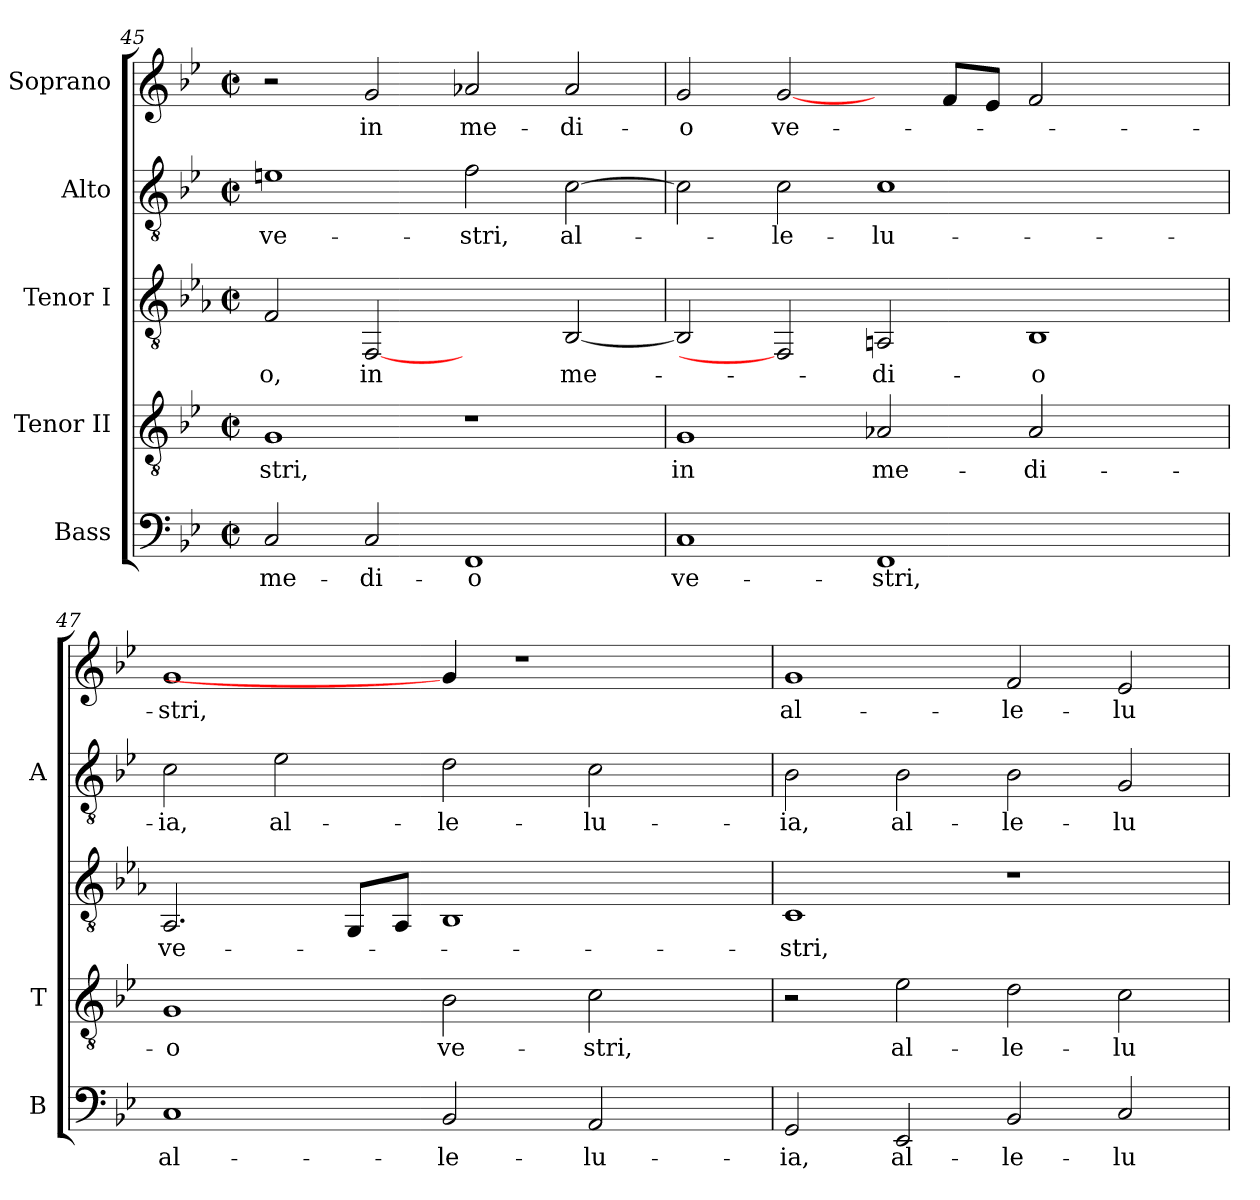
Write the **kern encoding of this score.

**kern	**text	**kern	**text	**kern	**text	**kern	**text	**kern	**text
*part5	*part5	*part4	*part4	*part3	*part3	*part2	*part2	*part1	*part1
*staff5	*staff5	*staff4	*staff4	*staff3	*staff3	*staff2	*staff2	*staff1	*staff1
*I"Bass	*	*I"Tenor II	*	*I"Tenor I	*	*I"Alto	*	*I"Soprano	*
*I'B	*	*I'T	*	*	*	*I'A	*	*	*
!!LO:LB:g=z
*clefF4	*	*clefGv2	*	*clefGv2	*	*clefGv2	*	*clefG2	*
*	*	*	*	*ITrd-4c-7	*	*	*	*	*
*k[b-e-]	*	*k[b-e-]	*	*k[b-e-]	*	*k[b-e-]	*	*k[b-e-]	*
*B-:	*	*B-:	*	*B-:	*	*B-:	*	*B-:	*
*M2/2	*	*M2/2	*	*M2/2	*	*M2/2	*	*M2/2	*
*met(c|)	*	*met(c|)	*	*met(c|)	*	*met(c|)	*	*met(c|)	*
=45	=45	=45	=45	=45	=45	=45	=45	=45	=45
!	!LO:LY:b:color=#000000	!	!	!	!	!	!	!	!
!	!	!	!LO:LY:b:color=#000000	!	!	!	!	!	!
!	!	!	!	!	!LO:LY:b:color=#000000	!	!	!	!
!	!	!	!	!	!	!	!LO:LY:b:color=#000000	!	!
2Ci/	me-	1Gi	-stri,	2ci/	-o,	1eni	ve-	2r	.
!	!LO:LY:b:color=#000000	!	!	!	!	!	!	!	!
!	!	!	!	!	!LO:LY:b:color=#000000	!	!	!	!
!	!	!	!	!	!	!	!	!	!LO:LY:b:color=#000000
2Ci/	-di-	.	.	[2Ci	in	.	.	2gi/	in
!	!LO:LY:b:color=#000000	!	!	!	!	!	!	!	!
!	!	!	!	!	!	!	!LO:LY:b:color=#000000	!	!
!	!	!	!	!	!	!	!	!	!LO:LY:b:color=#000000
1FFi	-o	1r	.	2ryy	.	2fi\	-stri,	2a-Xi/	me-
!	!	!	!	!	!LO:LY:b:color=#000000	!	!	!	!
!	!	!	!	!	!	!	!LO:LY:b:color=#000000	!	!
!	!	!	!	!	!	!	!	!	!LO:LY:b:color=#000000
.	.	.	.	[<2Fi/	me-	[>2ci\	al-	2a-i/	-di-
=46	=46	=46	=46	=46	=46	=46	=46	=46	=46
!	!LO:LY:b:color=#000000	!	!	!	!	!	!	!	!
!	!	!	!LO:LY:b:color=#000000	!	!	!	!	!	!
!	!	!	!	!	!	!	!	!	!LO:LY:b:color=#000000
1Ci	ve-	1Gi	in	2Fi/]	.	2ci\]	.	2gi/	-o
!	!	!	!	!	!	!	!LO:LY:b:color=#000000	!	!
!	!	!	!	!	!	!	!	!	!LO:LY:b:color=#000000
.	.	.	.	2Ci]	.	2ci\	-le-	[2gi/	ve-
!	!LO:LY:b:color=#000000	!	!	!	!	!	!	!	!
!	!	!	!LO:LY:b:color=#000000	!	!	!	!	!	!
!	!	!	!	!	!LO:LY:b:color=#000000	!	!	!	!
!	!	!	!	!	!	!	!LO:LY:b:color=#000000	!	!
1FFi	-stri,	2A-Xi/	me-	2Eni/	-di-	1ci	-lu-	4ryy	.
.	.	.	.	.	.	.	.	8fi/L	.
.	.	.	.	.	.	.	.	8e-i/J	.
!	!	!	!LO:LY:b:color=#000000	!	!	!	!	!	!
!	!	!	!	!	!LO:LY:b:color=#000000	!	!	!	!
.	.	2A-i/	-di-	1Fi	-o	.	.	2fi/	.
2ryy	.	2ryy	.	.	.	2ryy	.	2ryy	.
=47	=47	=47	=47	=47	=47	=47	=47	=47	=47
!	!LO:LY:b:color=#000000	!	!	!	!	!	!	!	!
!	!	!	!LO:LY:b:color=#000000	!	!	!	!	!	!
!	!	!	!	!	!LO:LY:b:color=#000000	!	!	!	!
!	!	!	!	!	!	!	!LO:LY:b:color=#000000	!	!
!	!	!	!	!	!	!	!	!	!LO:LY:b:color=#000000
1Ci	al-	1Gi	-o	2.E-i/	ve-	2ci\	-ia,	1gi	-stri,
!	!	!	!	!	!	!	!LO:LY:b:color=#000000	!	!
.	.	.	.	.	.	2e-i\	al-	.	.
.	.	.	.	8Di/L	.	.	.	.	.
.	.	.	.	8E-i/J	.	.	.	.	.
!	!LO:LY:b:color=#000000	!	!	!	!	!	!	!	!
!	!	!	!LO:LY:b:color=#000000	!	!	!	!	!	!
!	!	!	!	!	!	!	!LO:LY:b:color=#000000	!	!
2BB-i/	-le-	2B-i\	ve-	1Fi	.	2di\	-le-	4gi/]	.
.	.	.	.	.	.	.	.	1r	.
!	!LO:LY:b:color=#000000	!	!	!	!	!	!	!	!
!	!	!	!LO:LY:b:color=#000000	!	!	!	!	!	!
!	!	!	!	!	!	!	!LO:LY:b:color=#000000	!	!
2AAi/	-lu-	2ci\	-stri,	.	.	2ci\	-lu-	.	.
4ryy	.	4ryy	.	4ryy	.	4ryy	.	.	.
=48	=48	=48	=48	=48	=48	=48	=48	=48	=48
!	!LO:LY:b:color=#000000	!	!	!	!	!	!	!	!
!	!	!	!	!	!LO:LY:b:color=#000000	!	!	!	!
!	!	!	!	!	!	!	!LO:LY:b:color=#000000	!	!
!	!	!	!	!	!	!	!	!	!LO:LY:b:color=#000000
2GGi/	-ia,	2r	.	1Gi	-stri,	2B-i\	-ia,	1gi	al-
!	!LO:LY:b:color=#000000	!	!	!	!	!	!	!	!
!	!	!	!LO:LY:b:color=#000000	!	!	!	!	!	!
!	!	!	!	!	!	!	!LO:LY:b:color=#000000	!	!
2EE-i/	al-	2e-i\	al-	.	.	2B-i\	al-	.	.
!	!LO:LY:b:color=#000000	!	!	!	!	!	!	!	!
!	!	!	!LO:LY:b:color=#000000	!	!	!	!	!	!
!	!	!	!	!	!	!	!LO:LY:b:color=#000000	!	!
!	!	!	!	!	!	!	!	!	!LO:LY:b:color=#000000
2BB-i/	-le-	2di\	-le-	1r	.	2B-i\	-le-	2fi/	-le-
!	!LO:LY:b:color=#000000	!	!	!	!	!	!	!	!
!	!	!	!LO:LY:b:color=#000000	!	!	!	!	!	!
!	!	!	!	!	!	!	!LO:LY:b:color=#000000	!	!
!	!	!	!	!	!	!	!	!	!LO:LY:b:color=#000000
2Ci/	-lu-	2ci\	-lu-	.	.	2Gi/	-lu-	2e-i/	-lu-
=	=	=	=	=	=	=	=	=	=
*-	*-	*-	*-	*-	*-	*-	*-	*-	*-
